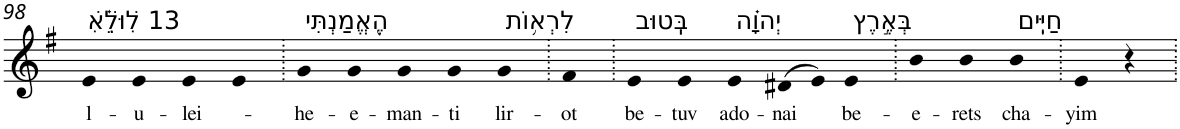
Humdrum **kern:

**kern	**text
*part1	*part1
*staff1	*staff1
*I"Piano	*
*I'Pno	*
!!LO:PB:g=z
*clefG2	*
*k[f#]	*
*G:	*
=98	=98
!LO:TX:a:t=13 לׅׄוּלֵׅׄ֗אׅׄ	!
!	!LO:LY:b
4e	l-
!	!LO:LY:b
4e	-u-
!	!LO:LY:b
4e	-lei-
4e	.
=99.	=99.
!LO:TX:a:t=הֶ֭אֱמַנְתִּי	!
!	!LO:LY:b
4g	he-
!	!LO:LY:b
4g	-e-
!	!LO:LY:b
4g	-man-
!	!LO:LY:b
4g	-ti
!LO:TX:a:t=לִרְא֥וֹת	!
!	!LO:LY:b
4g	lir-
=100.	=100.
!	!LO:LY:b
4f#	-ot
=101.	=101.
!LO:TX:a:t=בְּֽטוּב	!
!	!LO:LY:b
4e	be-
!	!LO:LY:b
4e	-tuv
!LO:TX:a:t=יְהוָ֗ה	!
!	!LO:LY:b
4e	ado-
!	!LO:LY:b
(>8d#X	-nai
8e)	.
!LO:TX:a:t=בְּאֶ֣רֶץ	!
!	!LO:LY:b
4e	be-
=102.	=102.
!	!LO:LY:b
4b	-e-
!	!LO:LY:b
4b	-rets
!LO:TX:a:t=חַיִּֽים	!
!	!LO:LY:b
4b	cha-
=103.	=103.
!	!LO:LY:b
4e	-yim
4r	.
=.	=.
*-	*-
